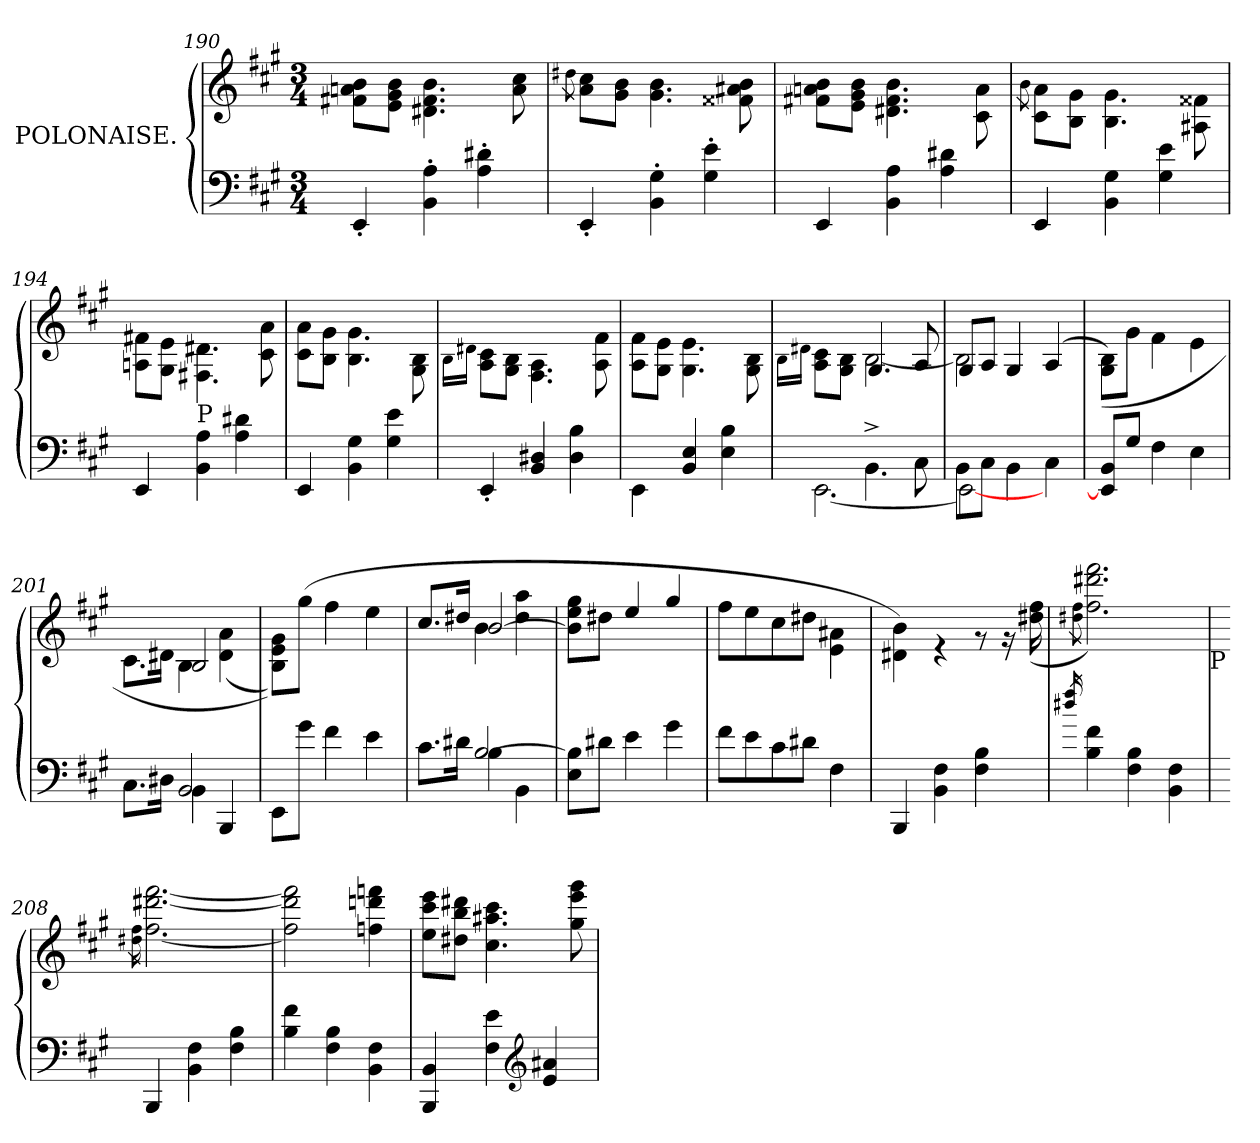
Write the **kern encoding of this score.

**kern	**kern
*part1	*part1
*staff2	*staff1
*I"POLONAISE.	*
!!LO:LB:g=z
*clefF4	*clefG2
*k[f#c#g#]	*k[f#c#g#]
*M3/4	*M3/4
=190	=190
*	*^
4EE'/	2.ryy	8f#X\ 8an\ 8b\L
.	.	8e\ 8g#\ 8b\J
4BB\' 4A\'	.	4.d#X\ 4.f#\ 4.b\
4A\' 4d#X\'	.	.
.	.	8a\ 8cc#\
=191	=191	=191
.	.	8qdd#X\
4EE'/	2.ryy	8a\ 8cc#\L
.	.	8g#\ 8b\J
4BB\' 4G#\'	.	4.g#\ 4.b\
4G#\' 4e\'	.	.
.	.	8f##X\ 8a#X\ 8b\
=192	=192	=192
4EE/	2.ryy	8f#X\ 8an\ 8b\L
.	.	8e\ 8g#\ 8b\J
4BB\ 4A\	.	4.d#X\ 4.f#\ 4.b\
4A\ 4d#X\	.	.
.	.	8c#\ 8a\
=193	=193	=193
.	.	8qb\
4EE/	2.ryy	8c#\ 8a\L
.	.	8B\ 8g#\J
4BB\ 4G#\	.	4.B\ 4.g#\
4G#\ 4e\	.	.
.	.	8A#X\ 8f##X\
=194	=194	=194
4EE/	2.ryy	8An\ 8f#X\L
.	.	8G#\ 8e\J
!	!	!LO:TX:b:t=P
4BB\ 4A\	.	4.F#X\ 4.d#X\
4A\ 4d#X\	.	.
.	.	8c#\ 8a\
!!LO:LB:g=z	!!
=195	=195	=195
4EE/	2.ryy	8c#\ 8a\L
.	.	8B\ 8g#\J
4BB\ 4G#\	.	4.B\ 4.g#\
4G#\ 4e\	.	.
.	.	8G#\ 8B\
=196	=196	=196
.	.	16qB\LL
.	.	16qd#X\JJ
4EE'/	2.ryy	8A\ 8c#\L
.	.	8G#\ 8B\J
4BB/ 4D#X/	.	4.F#\ 4.A\
4D#\ 4B\	.	.
.	.	8A\ 8f#\
=197	=197	=197
4EE\	2.ryy	8A\ 8f#\L
.	.	8G#\ 8e\J
4BB/ 4E/	.	4.G#\ 4.e\
4E\ 4B\	.	.
.	.	8G#\ 8B\
=198	=198	=198
.	.	16qB\LL
.	.	16qd#X\JJ
*^	*	*^
4ryy	[2.EE\	2.ryy	8A\ 8c#\L	4ryy
.	.	.	8G#\ 8B\J	.
4.BB^\	.	.	[2B\	4.G#/
8C#\	.	.	.	8A/
=199	=199	=199	=199	=199
8BB\L	2EE\_	2.ryy	2B\]	8G#/L
8C#\J	.	.	.	8A/J
4BB\	.	.	.	4G#/
4C#\	4ryy	.	4ryy	(>4A/
*v	*v	*	*	*
*	*	*v	*v
=200	=200	=200
8EE/] 8BB/L	2.ryy	(>8G#\ 8B\L)
8G#/J	.	8g#\J
4F#\	.	4f#\
4E\	.	4e\
!!LO:LB:g=z
=201	=201	=201
*^	*	*^
8.C#\L	4ryy	2.ryy	8.c#\L	4ryy
16D#X\Jk	.	.	16d#X\Jk	.
2BB/	4BB\	.	4B\	2B/
.	4BBB/	.	(<4d#\ 4a\	.
*v	*v	*	*	*
*	*	*v	*v
=202	=202	=202
8EE\L	2.ryy	8B\ 8e\ 8g#\L))
8g#\J	.	(>8gg#\J
4f#\	.	4ff#\
4e\	.	4ee\
=203	=203	=203
*^	*	*^
4ryy	8.c#\L	2.ryy	4ryy	8.cc#/L
.	16d#X\Jk	.	.	16dd#X/Jk
[2B/	4B\	.	4b\	[2b/
.	4BB\	.	4dd#\ 4aa\	.
*v	*v	*	*	*
*	*	*v	*v
=204	=204	=204
8E\ 8B\]L	2.ryy	8b\] 8ee\ 8gg#\L
8d#X\J	.	8dd#X\J
4e\	.	4ee/
4g#\	.	4gg#/
=205	=205	=205
8f#\L	2.ryy	8ff#\L
8e\	.	8ee\
8c#\	.	8cc#\
8d#X\J	.	8dd#X\J
4F#\	.	4e\ 4a#X\
=206	=206	=206
4BBB/	2.ryy	4d#X\ 4b\)
4BB\ 4F#\	.	4r
4F#\ 4B\	.	8r
.	.	16r
.	.	(<16dd#X\ 16ff#\
!!LO:PB:g=z	!!
=207	=207	=207
(>16qdd#X/ 16qff#/	.	8qdd#X\ 8qff#\
4B\ 4f#\	2.ryy	2.ff#\ 2.ddd#X\ 2.fff#\)
4F#\ 4B\	.	.
4BB\ 4F#\	.	.
!	!LO:TX:b:t=P	!
=208	=208	=208
.	.	16qdd#X\ 16qff#\
4BBB/	2.ryy	[2.ff#\ [2.ddd#X\ [2.fff#\)
4BB\ 4F#\	.	.
4F#\ 4B\	.	.
=209	=209	=209
4B\ 4f#\	2.ryy	2ff#\] 2ddd#\] 2fff#\]
4F#\ 4B\	.	.
4BB\ 4F#\	.	4ffn\ 4dddn\ 4fffn\
=210	=210	=210
4BBB/ 4BB/	2.ryy	8ee\ 8ccc#\ 8eee\L
.	.	8dd#X\ 8bb\ 8ddd#X\J
4F#\ 4e\	.	4.cc#\ 4.aa#X\ 4.ccc#\
*clefG2	*	*
4e/ 4a#X/	.	.
.	.	8gg#\ 8eee\ 8ggg#\
*	*v	*v
=	=
*-	*-
